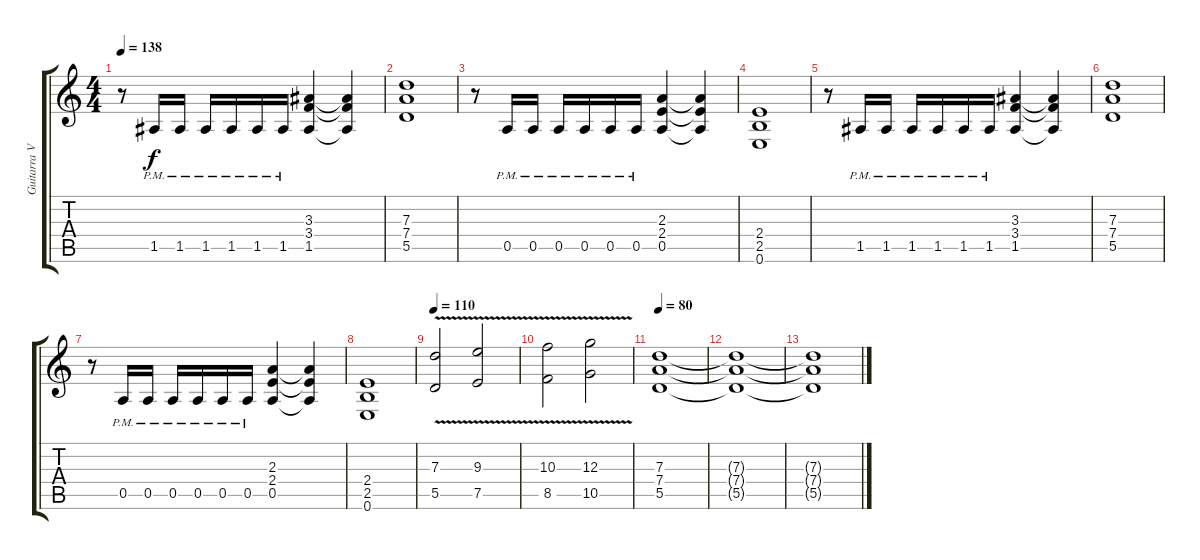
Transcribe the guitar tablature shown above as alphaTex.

\track ("Guitarra V (Dist. Rítmica)" "Guitarra V") {instrument distortionguitar}
\staff {score tabs}
\tuning (E4 B3 G3 D3 A2 E2) {hide}
\ts (4 4)
\tempo 138
\clef g2
\ks c
r.8{dy f} 1.5{pm}.16 1.5{pm}.16 1.5{pm}.16 1.5{pm}.16 1.5{pm}.16 1.5{pm}.16 (3.3 3.4 1.5).4 (3.3{t} 3.4{t} 1.5{t}).4 |
(7.3 7.4 5.5).1 |
r.8 0.5{pm}.16 0.5{pm}.16 0.5{pm}.16 0.5{pm}.16 0.5{pm}.16 0.5{pm}.16 (2.3 2.4 0.5).4 (2.3{t} 2.4{t} 0.5{t}).4 |
(2.4 2.5 0.6).1 |
r.8 1.5{pm}.16 1.5{pm}.16 1.5{pm}.16 1.5{pm}.16 1.5{pm}.16 1.5{pm}.16 (3.3 3.4 1.5).4 (3.3{t} 3.4{t} 1.5{t}).4 |
(7.3 7.4 5.5).1 |
r.8 0.5{pm}.16 0.5{pm}.16 0.5{pm}.16 0.5{pm}.16 0.5{pm}.16 0.5{pm}.16 (2.3 2.4 0.5).4 (2.3{t} 2.4{t} 0.5{t}).4 |
(2.4 2.5 0.6).1 |
\tempo 110
(7.3{v} 5.5{v}).2 (9.3{v} 7.5{v}).2 |
(10.3{v} 8.5{v}).2 (12.3{v} 10.5{v}).2 |
\tempo 80
(7.3 7.4 5.5).1{volume 0} |
(7.3{t} 7.4{t} 5.5{t}).1 |
(7.3{t} 7.4{t} 5.5{t}).1
